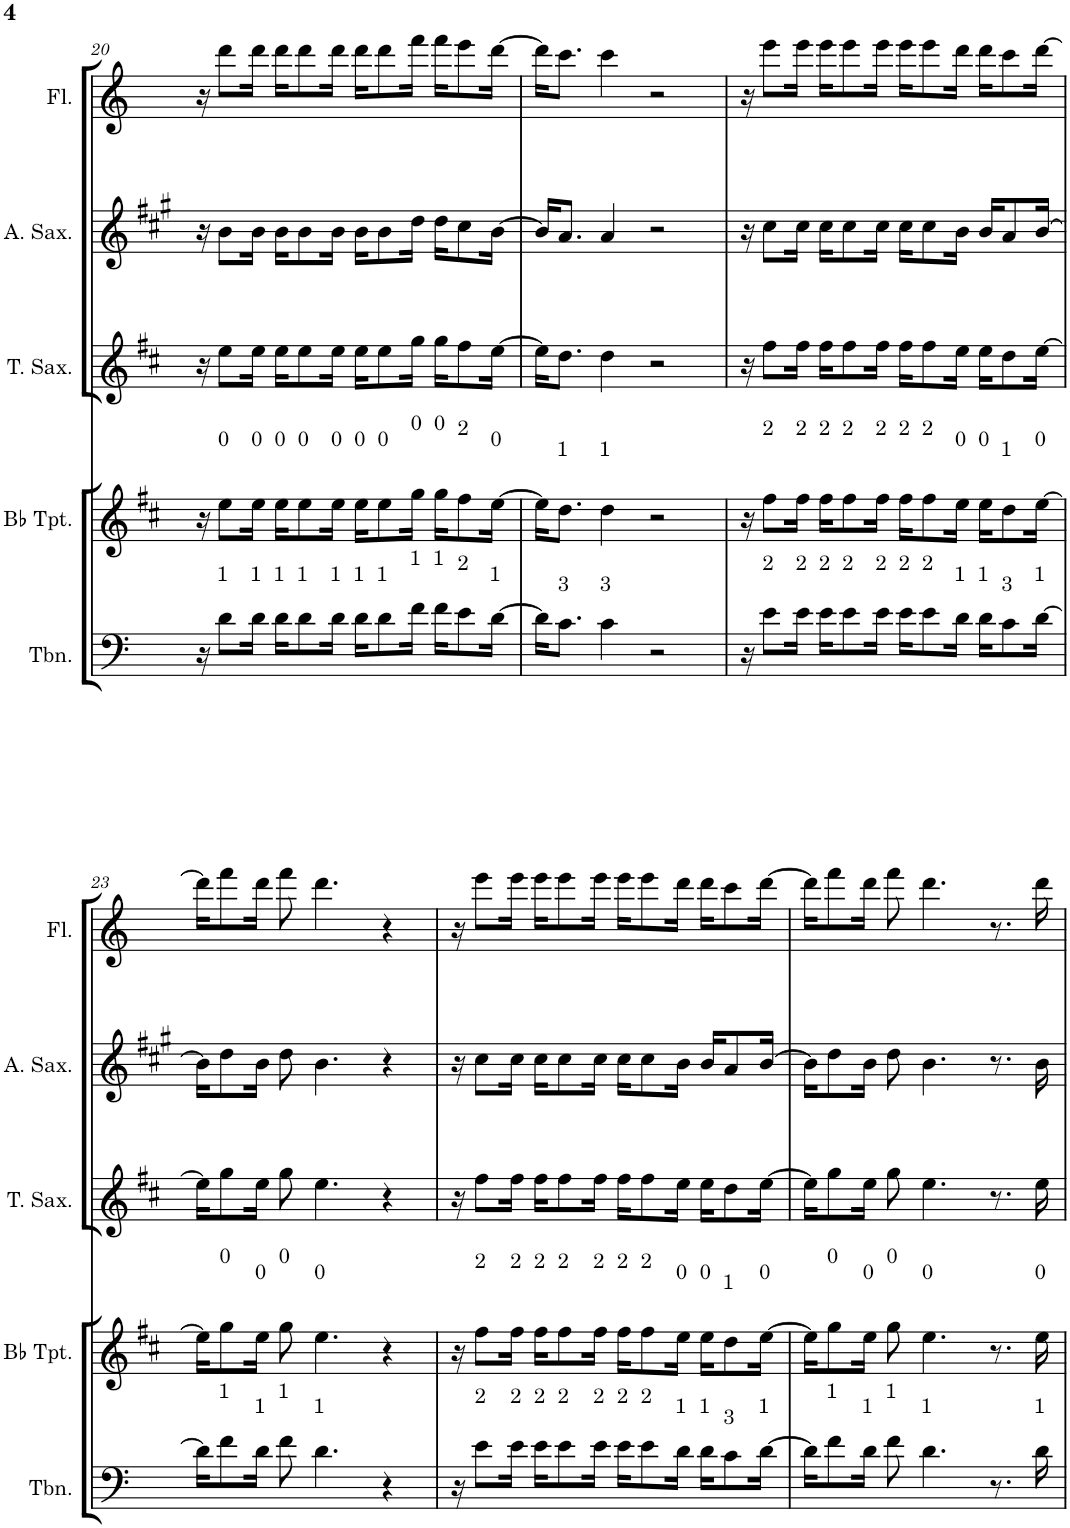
**kern	**kern	**kern	**kern	**kern
*part5	*part4	*part3	*part2	*part1
*staff5	*staff4	*staff3	*staff2	*staff1
*I"Trombone	*I"Bb Trumpet	*I"Tenor Saxophone	*I"Alto Saxophone	*I"Flute
*I'Tbn.	*I'Bb Tpt.	*I'T. Sax.	*I'A. Sax.	*I'Fl.
!!LO:PB:g=z
*clefF4	*clefG2	*clefG2	*clefG2	*clefG2
*	*Trd1c2	*Trd8c14	*Trd5c9	*
*k[]	*k[f#c#]	*k[f#c#]	*k[f#c#g#]	*k[]
*M4/4	*M4/4	*M4/4	*M4/4	*M4/4
=20	=20	=20	=20	=20
16r	16r	16r	16r	16r
!	!LO:TX:a:t=0	!	!	!
!LO:TX:a:t=1	!	!	!	!
8d\L	8ee\L	8ee\L	8b\L	8ddd\L
!	!LO:TX:a:t=0	!	!	!
!LO:TX:a:t=1	!	!	!	!
16d\Jk	16ee\Jk	16ee\Jk	16b\Jk	16ddd\Jk
!	!LO:TX:a:t=0	!	!	!
!LO:TX:a:t=1	!	!	!	!
16d\KL	16ee\KL	16ee\KL	16b\KL	16ddd\KL
!	!LO:TX:a:t=0	!	!	!
!LO:TX:a:t=1	!	!	!	!
8d\	8ee\	8ee\	8b\	8ddd\
!	!LO:TX:a:t=0	!	!	!
!LO:TX:a:t=1	!	!	!	!
16d\Jk	16ee\Jk	16ee\Jk	16b\Jk	16ddd\Jk
!	!LO:TX:a:t=0	!	!	!
!LO:TX:a:t=1	!	!	!	!
16d\KL	16ee\KL	16ee\KL	16b\KL	16ddd\KL
!	!LO:TX:a:t=0	!	!	!
!LO:TX:a:t=1	!	!	!	!
8d\	8ee\	8ee\	8b\	8ddd\
!	!LO:TX:a:t=0	!	!	!
!LO:TX:a:t=1	!	!	!	!
16f\Jk	16gg\Jk	16gg\Jk	16dd\Jk	16fff\Jk
!	!LO:TX:a:t=0	!	!	!
!LO:TX:a:t=1	!	!	!	!
16f\KL	16gg\KL	16gg\KL	16dd\KL	16fff\KL
!	!LO:TX:a:t=2	!	!	!
!LO:TX:a:t=2	!	!	!	!
8e\	8ff#\	8ff#\	8cc#\	8eee\
!	!LO:TX:a:t=0	!	!	!
!LO:TX:a:t=1	!	!	!	!
[16d\Jk	[16ee\Jk	[16ee\Jk	[16b\Jk	[16ddd\Jk
=21	=21	=21	=21	=21
16d\KL]	16ee\KL]	16ee\KL]	16b/KL]	16ddd\KL]
!	!LO:TX:a:t=1	!	!	!
!LO:TX:a:t=3	!	!	!	!
8.c\J	8.dd\J	8.dd\J	8.a/J	8.ccc\J
!	!LO:TX:a:t=1	!	!	!
!LO:TX:a:t=3	!	!	!	!
4c\	4dd\	4dd\	4a/	4ccc\
2r	2r	2r	2r	2r
=22	=22	=22	=22	=22
16r	16r	16r	16r	16r
!	!LO:TX:a:t=2	!	!	!
!LO:TX:a:t=2	!	!	!	!
8e\L	8ff#\L	8ff#\L	8cc#\L	8eee\L
!	!LO:TX:a:t=2	!	!	!
!LO:TX:a:t=2	!	!	!	!
16e\Jk	16ff#\Jk	16ff#\Jk	16cc#\Jk	16eee\Jk
!	!LO:TX:a:t=2	!	!	!
!LO:TX:a:t=2	!	!	!	!
16e\KL	16ff#\KL	16ff#\KL	16cc#\KL	16eee\KL
!	!LO:TX:a:t=2	!	!	!
!LO:TX:a:t=2	!	!	!	!
8e\	8ff#\	8ff#\	8cc#\	8eee\
!	!LO:TX:a:t=2	!	!	!
!LO:TX:a:t=2	!	!	!	!
16e\Jk	16ff#\Jk	16ff#\Jk	16cc#\Jk	16eee\Jk
!	!LO:TX:a:t=2	!	!	!
!LO:TX:a:t=2	!	!	!	!
16e\KL	16ff#\KL	16ff#\KL	16cc#\KL	16eee\KL
!	!LO:TX:a:t=2	!	!	!
!LO:TX:a:t=2	!	!	!	!
8e\	8ff#\	8ff#\	8cc#\	8eee\
!	!LO:TX:a:t=0	!	!	!
!LO:TX:a:t=1	!	!	!	!
16d\Jk	16ee\Jk	16ee\Jk	16b\Jk	16ddd\Jk
!	!LO:TX:a:t=0	!	!	!
!LO:TX:a:t=1	!	!	!	!
16d\KL	16ee\KL	16ee\KL	16b/KL	16ddd\KL
!	!LO:TX:a:t=1	!	!	!
!LO:TX:a:t=3	!	!	!	!
8c\	8dd\	8dd\	8a/	8ccc\
!	!LO:TX:a:t=0	!	!	!
!LO:TX:a:t=1	!	!	!	!
[16d\Jk	[16ee\Jk	[16ee\Jk	[16b/Jk	[16ddd\Jk
!!LO:LB:g=z
=23	=23	=23	=23	=23
16d\KL]	16ee\KL]	16ee\KL]	16b\KL]	16ddd\KL]
!	!LO:TX:a:t=0	!	!	!
!LO:TX:a:t=1	!	!	!	!
8f\	8gg\	8gg\	8dd\	8fff\
!	!LO:TX:a:t=0	!	!	!
!LO:TX:a:t=1	!	!	!	!
16d\Jk	16ee\Jk	16ee\Jk	16b\Jk	16ddd\Jk
!	!LO:TX:a:t=0	!	!	!
!LO:TX:a:t=1	!	!	!	!
8f\	8gg\	8gg\	8dd\	8fff\
!	!LO:TX:a:t=0	!	!	!
!LO:TX:a:t=1	!	!	!	!
4.d\	4.ee\	4.ee\	4.b\	4.ddd\
4r	4r	4r	4r	4r
=24	=24	=24	=24	=24
16r	16r	16r	16r	16r
!	!LO:TX:a:t=2	!	!	!
!LO:TX:a:t=2	!	!	!	!
8e\L	8ff#\L	8ff#\L	8cc#\L	8eee\L
!	!LO:TX:a:t=2	!	!	!
!LO:TX:a:t=2	!	!	!	!
16e\Jk	16ff#\Jk	16ff#\Jk	16cc#\Jk	16eee\Jk
!	!LO:TX:a:t=2	!	!	!
!LO:TX:a:t=2	!	!	!	!
16e\KL	16ff#\KL	16ff#\KL	16cc#\KL	16eee\KL
!	!LO:TX:a:t=2	!	!	!
!LO:TX:a:t=2	!	!	!	!
8e\	8ff#\	8ff#\	8cc#\	8eee\
!	!LO:TX:a:t=2	!	!	!
!LO:TX:a:t=2	!	!	!	!
16e\Jk	16ff#\Jk	16ff#\Jk	16cc#\Jk	16eee\Jk
!	!LO:TX:a:t=2	!	!	!
!LO:TX:a:t=2	!	!	!	!
16e\KL	16ff#\KL	16ff#\KL	16cc#\KL	16eee\KL
!	!LO:TX:a:t=2	!	!	!
!LO:TX:a:t=2	!	!	!	!
8e\	8ff#\	8ff#\	8cc#\	8eee\
!	!LO:TX:a:t=0	!	!	!
!LO:TX:a:t=1	!	!	!	!
16d\Jk	16ee\Jk	16ee\Jk	16b\Jk	16ddd\Jk
!	!LO:TX:a:t=0	!	!	!
!LO:TX:a:t=1	!	!	!	!
16d\KL	16ee\KL	16ee\KL	16b/KL	16ddd\KL
!	!LO:TX:a:t=1	!	!	!
!LO:TX:a:t=3	!	!	!	!
8c\	8dd\	8dd\	8a/	8ccc\
!	!LO:TX:a:t=0	!	!	!
!LO:TX:a:t=1	!	!	!	!
[16d\Jk	[16ee\Jk	[16ee\Jk	[16b/Jk	[16ddd\Jk
=25	=25	=25	=25	=25
16d\KL]	16ee\KL]	16ee\KL]	16b\KL]	16ddd\KL]
!	!LO:TX:a:t=0	!	!	!
!LO:TX:a:t=1	!	!	!	!
8f\	8gg\	8gg\	8dd\	8fff\
!	!LO:TX:a:t=0	!	!	!
!LO:TX:a:t=1	!	!	!	!
16d\Jk	16ee\Jk	16ee\Jk	16b\Jk	16ddd\Jk
!	!LO:TX:a:t=0	!	!	!
!LO:TX:a:t=1	!	!	!	!
8f\	8gg\	8gg\	8dd\	8fff\
!	!LO:TX:a:t=0	!	!	!
!LO:TX:a:t=1	!	!	!	!
4.d\	4.ee\	4.ee\	4.b\	4.ddd\
8.r	8.r	8.r	8.r	8.r
!	!LO:TX:a:t=0	!	!	!
!LO:TX:a:t=1	!	!	!	!
16d\	16ee\	16ee\	16b\	16ddd\
=	=	=	=	=
*-	*-	*-	*-	*-
